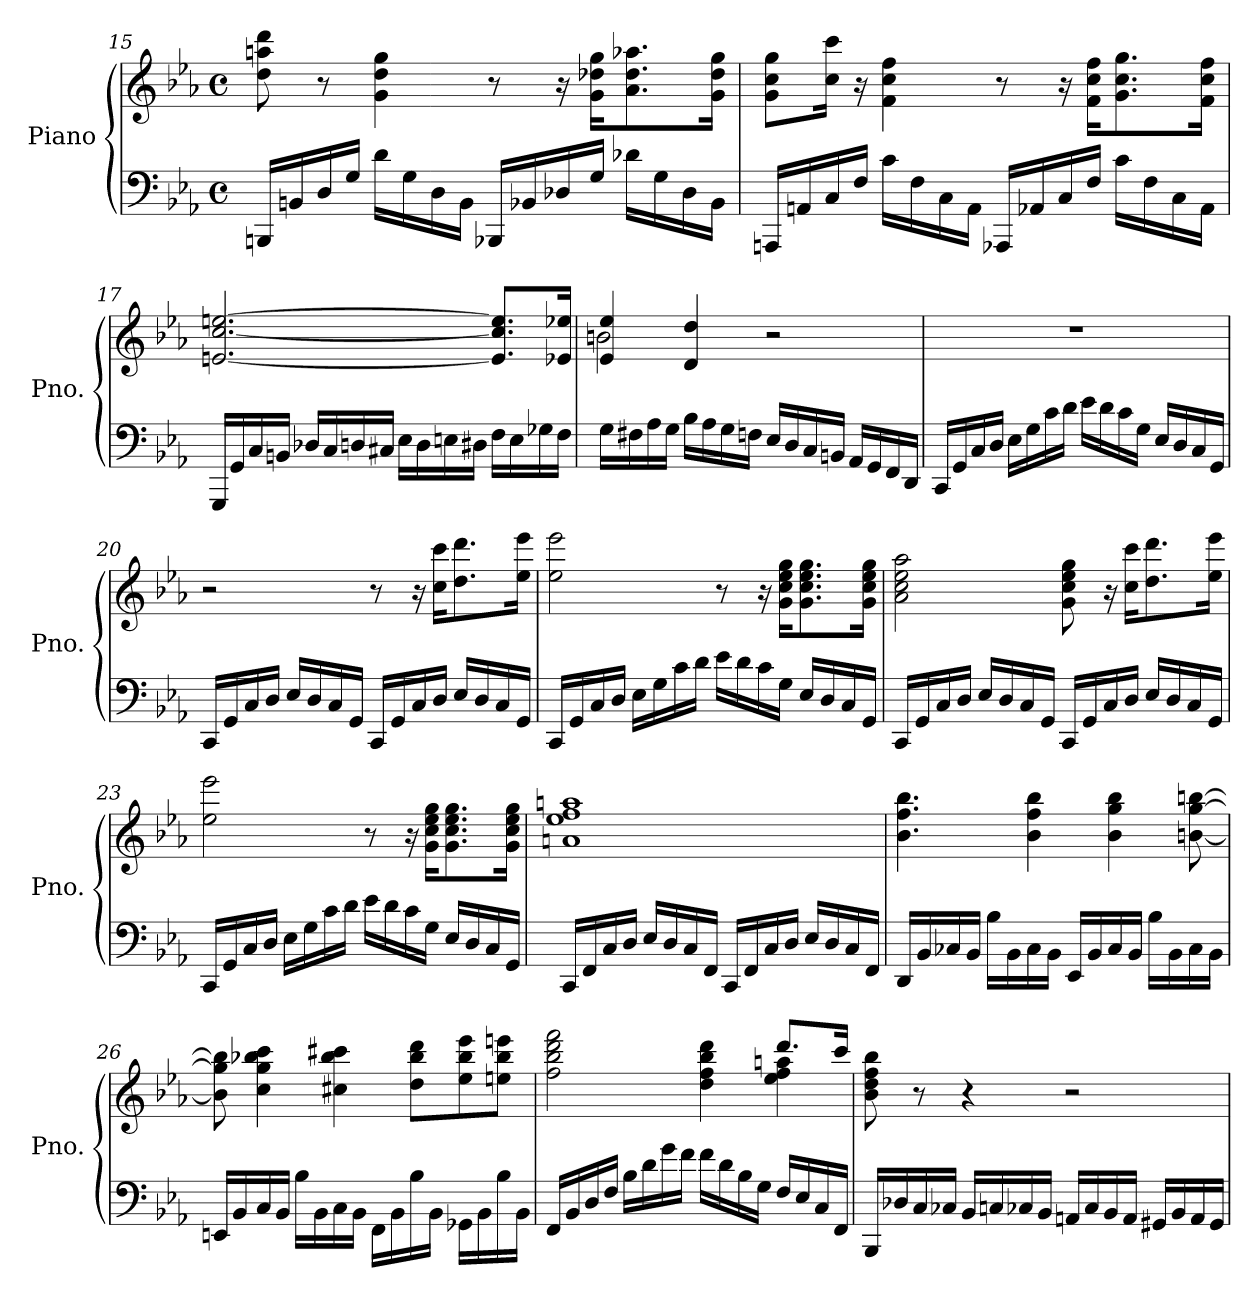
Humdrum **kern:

**kern	**kern
*part1	*part1
*staff2	*staff1
*I"Piano	*
*I'Pno.	*
*clefF4	*clefG2
*k[b-e-a-]	*k[b-e-a-]
*M4/4	*M4/4
*met(c)	*met(c)
=15	=15
16BBBn/LL	8dd\ 8aan\ 8ddd\
16BBn/	.
16D/	8r
16G/JJ	.
16d\LL	4g\ 4dd\ 4gg\
16G\	.
16D\	.
16BB\JJ	.
16BBB-X/LL	8r
16BB-X/	.
16D-X/	16r
16G/JJ	16g\ 16dd-X\ 16gg\KL
16d-X\LL	8.a-\ 8.dd-\ 8.aa-X\
16G\	.
16D-\	.
16BB-\JJ	16g\ 16dd-\ 16gg\Jk
!!LO:PB:g=z
=16	=16
16AAAn/LL	8g\ 8cc\ 8gg\L
16AAn/	.
16C/	16cc\ 16ccc\Jk
16F/JJ	16r
16c\LL	4f\ 4cc\ 4ff\
16F\	.
16C\	.
16AA\JJ	.
16AAA-X/LL	8r
16AA-X/	.
16C/	16r
16F/JJ	16f\ 16cc\ 16ff\KL
16c\LL	8.g\ 8.cc\ 8.gg\
16F\	.
16C\	.
16AA-\JJ	16f\ 16cc\ 16ff\Jk
=17	=17
16GGG/LL	[2.en/ [2.cc/ [2.een/
16GG/	.
16C/	.
16BBn/JJ	.
16D-X/LL	.
16C/	.
16Dn/	.
16C#X/JJ	.
16E-\LL	.
16D\	.
16En\	.
16D#X\JJ	.
16F\LL	8.e/] 8.cc/] 8.ee/]L
16E\	.
16G-X\	.
16F\JJ	16e-X/ 16ee-X/Jk
=18	=18
*	*^
16G\LL	4e-/ 4ee-/	2bn\
16F#X\	.	.
16A-\	.	.
16G\JJ	.	.
16B-\LL	4d/ 4dd/	.
16A-\	.	.
16G\	.	.
16Fn\JJ	.	.
16E-/LL	2r	2ryy
16D/	.	.
16C/	.	.
16BBn/JJ	.	.
16AA-/LL	.	.
16GG/	.	.
16FF/	.	.
16DD/JJ	.	.
*	*v	*v
!!LO:LB:g=z
=19	=19
16CC/LL	1r
16GG/	.
16C/	.
16D/JJ	.
16E-\LL	.
16G\	.
16c\	.
16d\JJ	.
16e-\LL	.
16d\	.
16c\	.
16G\JJ	.
16E-/LL	.
16D/	.
16C/	.
16GG/JJ	.
=20	=20
16CC/LL	2r
16GG/	.
16C/	.
16D/JJ	.
16E-/LL	.
16D/	.
16C/	.
16GG/JJ	.
16CC/LL	8r
16GG/	.
16C/	16r
16D/JJ	16cc\ 16ccc\KL
16E-/LL	8.dd\ 8.ddd\
16D/	.
16C/	.
16GG/JJ	16ee-\ 16eee-\Jk
=21	=21
16CC/LL	2ee-\ 2eee-\
16GG/	.
16C/	.
16D/JJ	.
16E-\LL	.
16G\	.
16c\	.
16d\JJ	.
16e-\LL	8r
16d\	.
16c\	16r
16G\JJ	16g\ 16cc\ 16ee-\ 16gg\KL
16E-/LL	8.g\ 8.cc\ 8.ee-\ 8.gg\
16D/	.
16C/	.
16GG/JJ	16g\ 16cc\ 16ee-\ 16gg\Jk
!!LO:PB:g=z
=22	=22
16CC/LL	2a-\ 2cc\ 2ee-\ 2aa-\
16GG/	.
16C/	.
16D/JJ	.
16E-/LL	.
16D/	.
16C/	.
16GG/JJ	.
16CC/LL	8g\ 8cc\ 8ee-\ 8gg\
16GG/	.
16C/	16r
16D/JJ	16cc\ 16ccc\KL
16E-/LL	8.dd\ 8.ddd\
16D/	.
16C/	.
16GG/JJ	16ee-\ 16eee-\Jk
=23	=23
16CC/LL	2ee-\ 2eee-\
16GG/	.
16C/	.
16D/JJ	.
16E-\LL	.
16G\	.
16c\	.
16d\JJ	.
16e-\LL	8r
16d\	.
16c\	16r
16G\JJ	16g\ 16cc\ 16ee-\ 16gg\KL
16E-/LL	8.g\ 8.cc\ 8.ee-\ 8.gg\
16D/	.
16C/	.
16GG/JJ	16g\ 16cc\ 16ee-\ 16gg\Jk
=24	=24
16CC/LL	1an 1ee- 1ff 1aan
16FF/	.
16C/	.
16D/JJ	.
16E-/LL	.
16D/	.
16C/	.
16FF/JJ	.
16CC/LL	.
16FF/	.
16C/	.
16D/JJ	.
16E-/LL	.
16D/	.
16C/	.
16FF/JJ	.
!!LO:LB:g=z
=25	=25
16DD/LL	4.b-\ 4.ff\ 4.bb-\
16BB-/	.
16C-X/	.
16BB-/JJ	.
16B-\LL	.
16BB-\	.
16C-\	4b-\ 4ff\ 4bb-\
16BB-\JJ	.
16EE-/LL	.
16BB-/	.
16C-/	4b-\ 4gg\ 4bb-\
16BB-/JJ	.
16B-\LL	.
16BB-\	.
16C-\	[8bn\ [8gg\ [8bbn\
16BB-\JJ	.
=26	=26
16EEn/LL	8b\] 8gg\] 8bb\]
16BB-/	.
16C/	4cc\ 4gg\ 4bb-X\ 4ccc\
16BB-/JJ	.
16B-\LL	.
16BB-\	.
16C\	4cc#X\ 4bb-\ 4ccc#X\
16BB-\JJ	.
16FF\LL	.
16BB-\	.
16B-\	8dd\ 8bb-\ 8ddd\L
16BB-\JJ	.
16GG-X\LL	8ee-\ 8bb-\ 8eee-\
16BB-\	.
16B-\	8een\ 8bb-\ 8eeen\J
16BB-\JJ	.
=27	=27
*	*^
16FF/LL	2ff\ 2bb-\ 2ddd\ 2fff\	2.ryy
16BB-/	.	.
16D/	.	.
16F/JJ	.	.
16B-\LL	.	.
16d\	.	.
16g\	.	.
16f\JJ	.	.
16f\LL	4dd\ 4ff\ 4bb-\ 4ddd\	.
16d\	.	.
16B-\	.	.
16G\JJ	.	.
16F/LL	8.ddd/L	4ee-\ 4ff\ 4aan\
16E-/	.	.
16C/	.	.
16FF/JJ	16ccc/Jk	.
*	*v	*v
!!LO:LB:g=z
=28	=28
16BBB-/LL	8b-\ 8dd\ 8ff\ 8bb-\
16D-X/	.
16C/	8r
16C-X/JJ	.
16BB-/LL	4r
16Cn/	.
16C-X/	.
16BB-/JJ	.
16AAn/LL	2r
16C-/	.
16BB-/	.
16AA/JJ	.
16GG#X/LL	.
16BB-/	.
16AA/	.
16GG#/JJ	.
=	=
*-	*-
